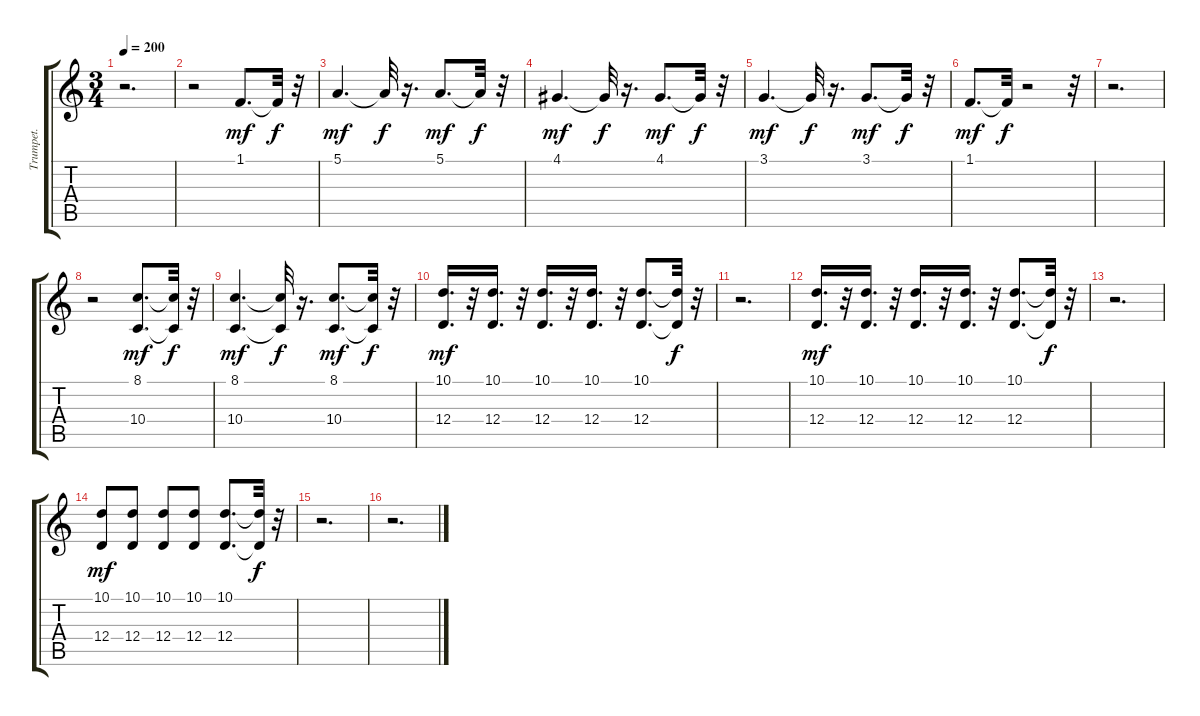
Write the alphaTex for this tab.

\track ("Trumpet." "Trumpet.") {instrument trumpet}
\staff {score tabs}
\tuning (E4 B3 G3 D3 A2 E2) {hide}
\ts (3 4)
\tempo 200
\clef g2
\ks c
r.2{d dy p} |
r.2 1.1.8{d dy mf} 1.1{t}.32{dy f} r.32 |
5.1.4{d dy mf} 5.1{t}.32{dy f} r.16{d} 5.1.8{d dy mf} 5.1{t}.32{dy f} r.32 |
4.1.4{d dy mf} 4.1{t}.32{dy f} r.16{d} 4.1.8{d dy mf} 4.1{t}.32{dy f} r.32 |
3.1.4{d dy mf} 3.1{t}.32{dy f} r.16{d} 3.1.8{d dy mf} 3.1{t}.32{dy f} r.32 |
1.1.8{d dy mf} 1.1{t}.32{dy f} r.2 r.32 |
r.2{d} |
r.2 (8.1 10.4).8{d dy mf} (8.1{t} 10.4{t}).32{dy f} r.32 |
(8.1 10.4).4{d dy mf} (8.1{t} 10.4{t}).32{dy f} r.16{d} (8.1 10.4).8{d dy mf} (8.1{t} 10.4{t}).32{dy f} r.32 |
(10.1 12.4).16{d dy mf} r.32 (10.1 12.4).16{d} r.32 (10.1 12.4).16{d} r.32 (10.1 12.4).16{d} r.32 (10.1 12.4).8{d} (10.1{t} 12.4{t}).32{dy f} r.32 |
r.2{d} |
(10.1 12.4).16{d dy mf} r.32 (10.1 12.4).16{d} r.32 (10.1 12.4).16{d} r.32 (10.1 12.4).16{d} r.32 (10.1 12.4).8{d} (10.1{t} 12.4{t}).32{dy f} r.32 |
r.2{d} |
(10.1 12.4).8{dy mf} (10.1 12.4).8 (10.1 12.4).8 (10.1 12.4).8 (10.1 12.4).8{d} (10.1{t} 12.4{t}).32{dy f} r.32 |
r.2{d} |
r.2{d}
